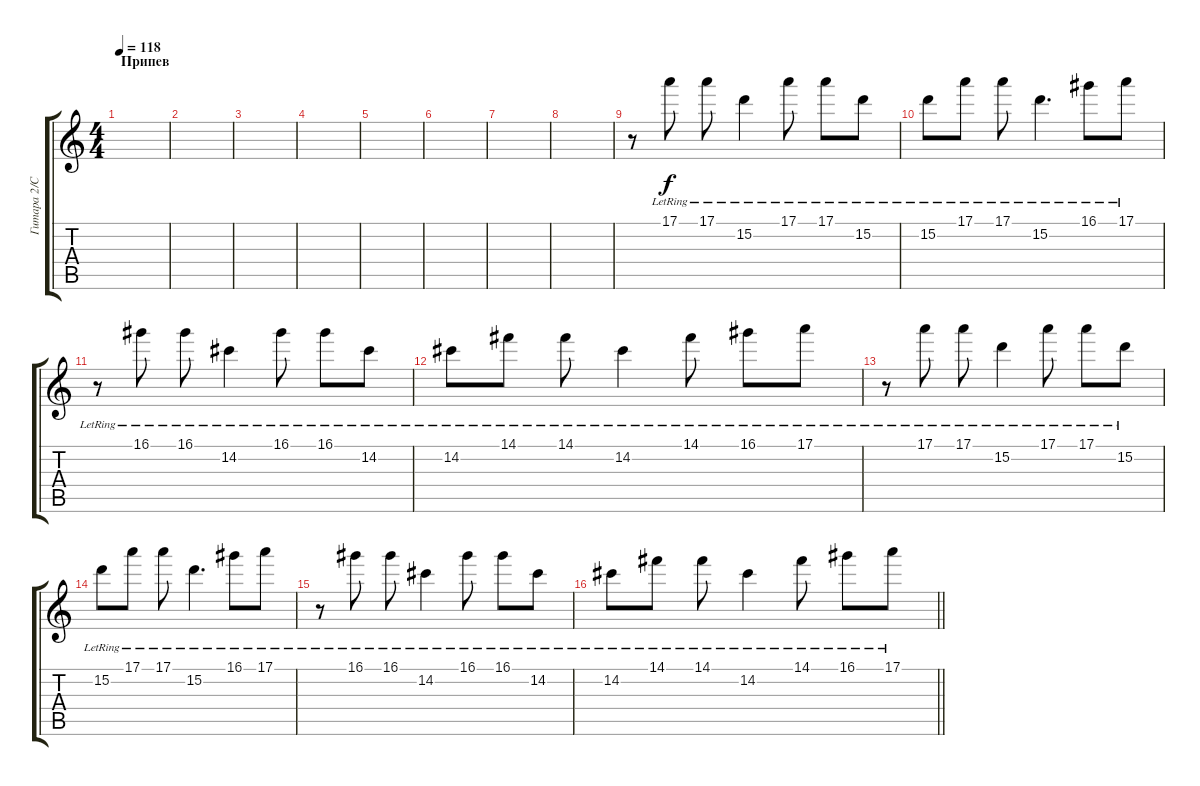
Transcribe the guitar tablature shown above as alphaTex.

\track ("Гитара 2/Саксофон" "Гитара 2/С") {instrument electricguitarjazz}
\staff {score tabs}
\tuning (E4 B3 G3 D3 A2 E2) {hide}
\ts (4 4)
\section ("" "Припев")
\tempo 118
\clef g2
\ks c
|
|
|
|
|
|
|
|
r.8 17.1{lr}.8 17.1{lr}.8 15.2{lr}.4 17.1{lr}.8 17.1{lr}.8 15.2{lr}.8 |
15.2{lr}.8 17.1{lr}.8 17.1{lr}.8 15.2{lr}.4{d} 16.1{lr}.8 17.1{lr}.8 |
r.8 16.1{lr}.8 16.1{lr}.8 14.2{lr}.4 16.1{lr}.8 16.1{lr}.8 14.2{lr}.8 |
14.2{lr}.8 14.1{lr}.8 14.1{lr}.8 14.2{lr}.4 14.1{lr}.8 16.1{lr}.8 17.1{lr}.8 |
r.8 17.1{lr}.8 17.1{lr}.8 15.2{lr}.4 17.1{lr}.8 17.1{lr}.8 15.2{lr}.8 |
15.2{lr}.8 17.1{lr}.8 17.1{lr}.8 15.2{lr}.4{d} 16.1{lr}.8 17.1{lr}.8 |
r.8 16.1{lr}.8 16.1{lr}.8 14.2{lr}.4 16.1{lr}.8 16.1{lr}.8 14.2{lr}.8 |
\barLineRight lightlight
14.2{lr}.8 14.1{lr}.8 14.1{lr}.8 14.2{lr}.4 14.1{lr}.8 16.1{lr}.8 17.1{lr}.8
